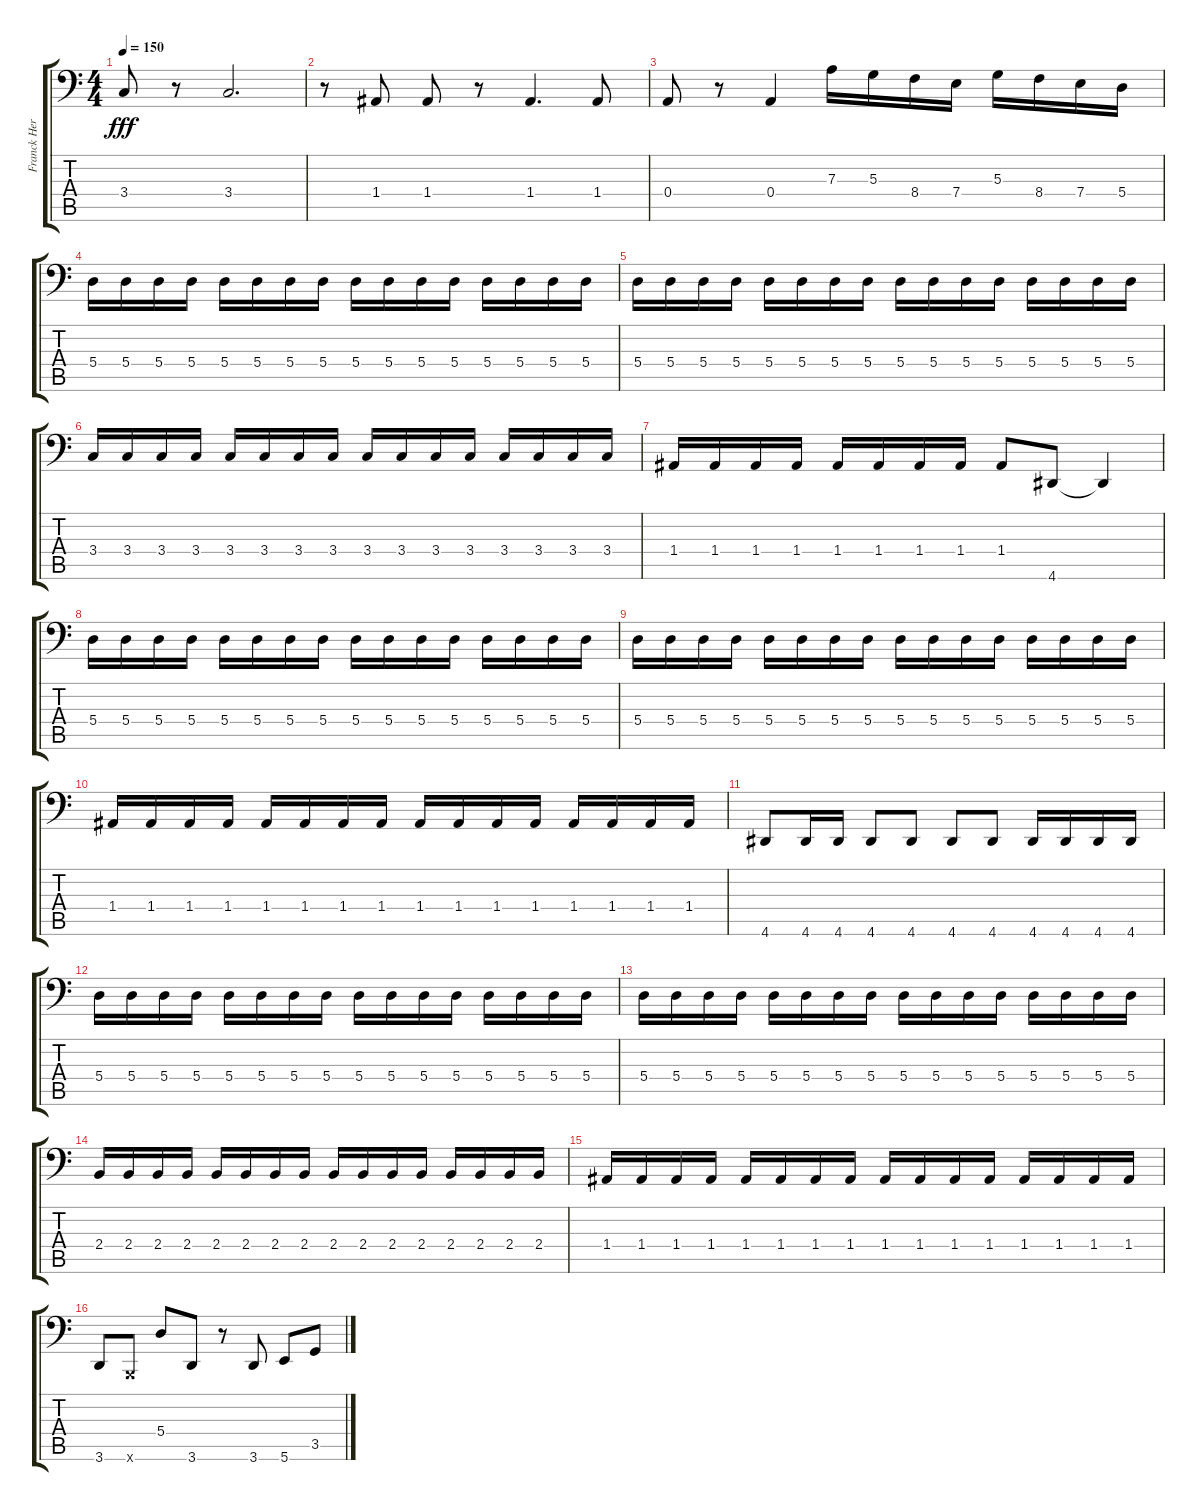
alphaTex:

\track ("Franck Hermanny - Bass 6 strings" "Franck Her") {instrument electricbassfinger}
\staff {score tabs}
\tuning (C3 G2 D2 A1 E1 B0) {hide}
\ts (4 4)
\tempo 150
\clef f4
\ks c
3.4.8{dy fff} r.8 3.4.2{d} |
r.8 1.4.8 1.4.8 r.8 1.4.4{d} 1.4.8 |
0.4.8 r.8 0.4.4 7.3.16 5.3.16 8.4.16 7.4.16 5.3.16 8.4.16 7.4.16 5.4.16 |
5.4.16 5.4.16 5.4.16 5.4.16 5.4.16 5.4.16 5.4.16 5.4.16 5.4.16 5.4.16 5.4.16 5.4.16 5.4.16 5.4.16 5.4.16 5.4.16 |
5.4.16 5.4.16 5.4.16 5.4.16 5.4.16 5.4.16 5.4.16 5.4.16 5.4.16 5.4.16 5.4.16 5.4.16 5.4.16 5.4.16 5.4.16 5.4.16 |
3.4.16 3.4.16 3.4.16 3.4.16 3.4.16 3.4.16 3.4.16 3.4.16 3.4.16 3.4.16 3.4.16 3.4.16 3.4.16 3.4.16 3.4.16 3.4.16 |
1.4.16 1.4.16 1.4.16 1.4.16 1.4.16 1.4.16 1.4.16 1.4.16 1.4.8 4.6.8 4.6{t}.4 |
5.4.16 5.4.16 5.4.16 5.4.16 5.4.16 5.4.16 5.4.16 5.4.16 5.4.16 5.4.16 5.4.16 5.4.16 5.4.16 5.4.16 5.4.16 5.4.16 |
5.4.16 5.4.16 5.4.16 5.4.16 5.4.16 5.4.16 5.4.16 5.4.16 5.4.16 5.4.16 5.4.16 5.4.16 5.4.16 5.4.16 5.4.16 5.4.16 |
1.4.16 1.4.16 1.4.16 1.4.16 1.4.16 1.4.16 1.4.16 1.4.16 1.4.16 1.4.16 1.4.16 1.4.16 1.4.16 1.4.16 1.4.16 1.4.16 |
4.6.8 4.6.16 4.6.16 4.6.8 4.6.8 4.6.8 4.6.8 4.6.16 4.6.16 4.6.16 4.6.16 |
5.4.16 5.4.16 5.4.16 5.4.16 5.4.16 5.4.16 5.4.16 5.4.16 5.4.16 5.4.16 5.4.16 5.4.16 5.4.16 5.4.16 5.4.16 5.4.16 |
5.4.16 5.4.16 5.4.16 5.4.16 5.4.16 5.4.16 5.4.16 5.4.16 5.4.16 5.4.16 5.4.16 5.4.16 5.4.16 5.4.16 5.4.16 5.4.16 |
2.4.16 2.4.16 2.4.16 2.4.16 2.4.16 2.4.16 2.4.16 2.4.16 2.4.16 2.4.16 2.4.16 2.4.16 2.4.16 2.4.16 2.4.16 2.4.16 |
1.4.16 1.4.16 1.4.16 1.4.16 1.4.16 1.4.16 1.4.16 1.4.16 1.4.16 1.4.16 1.4.16 1.4.16 1.4.16 1.4.16 1.4.16 1.4.16 |
3.6.8 0.6{x}.8 5.4.8 3.6.8 r.8 3.6.8 5.6.8 3.5.8
